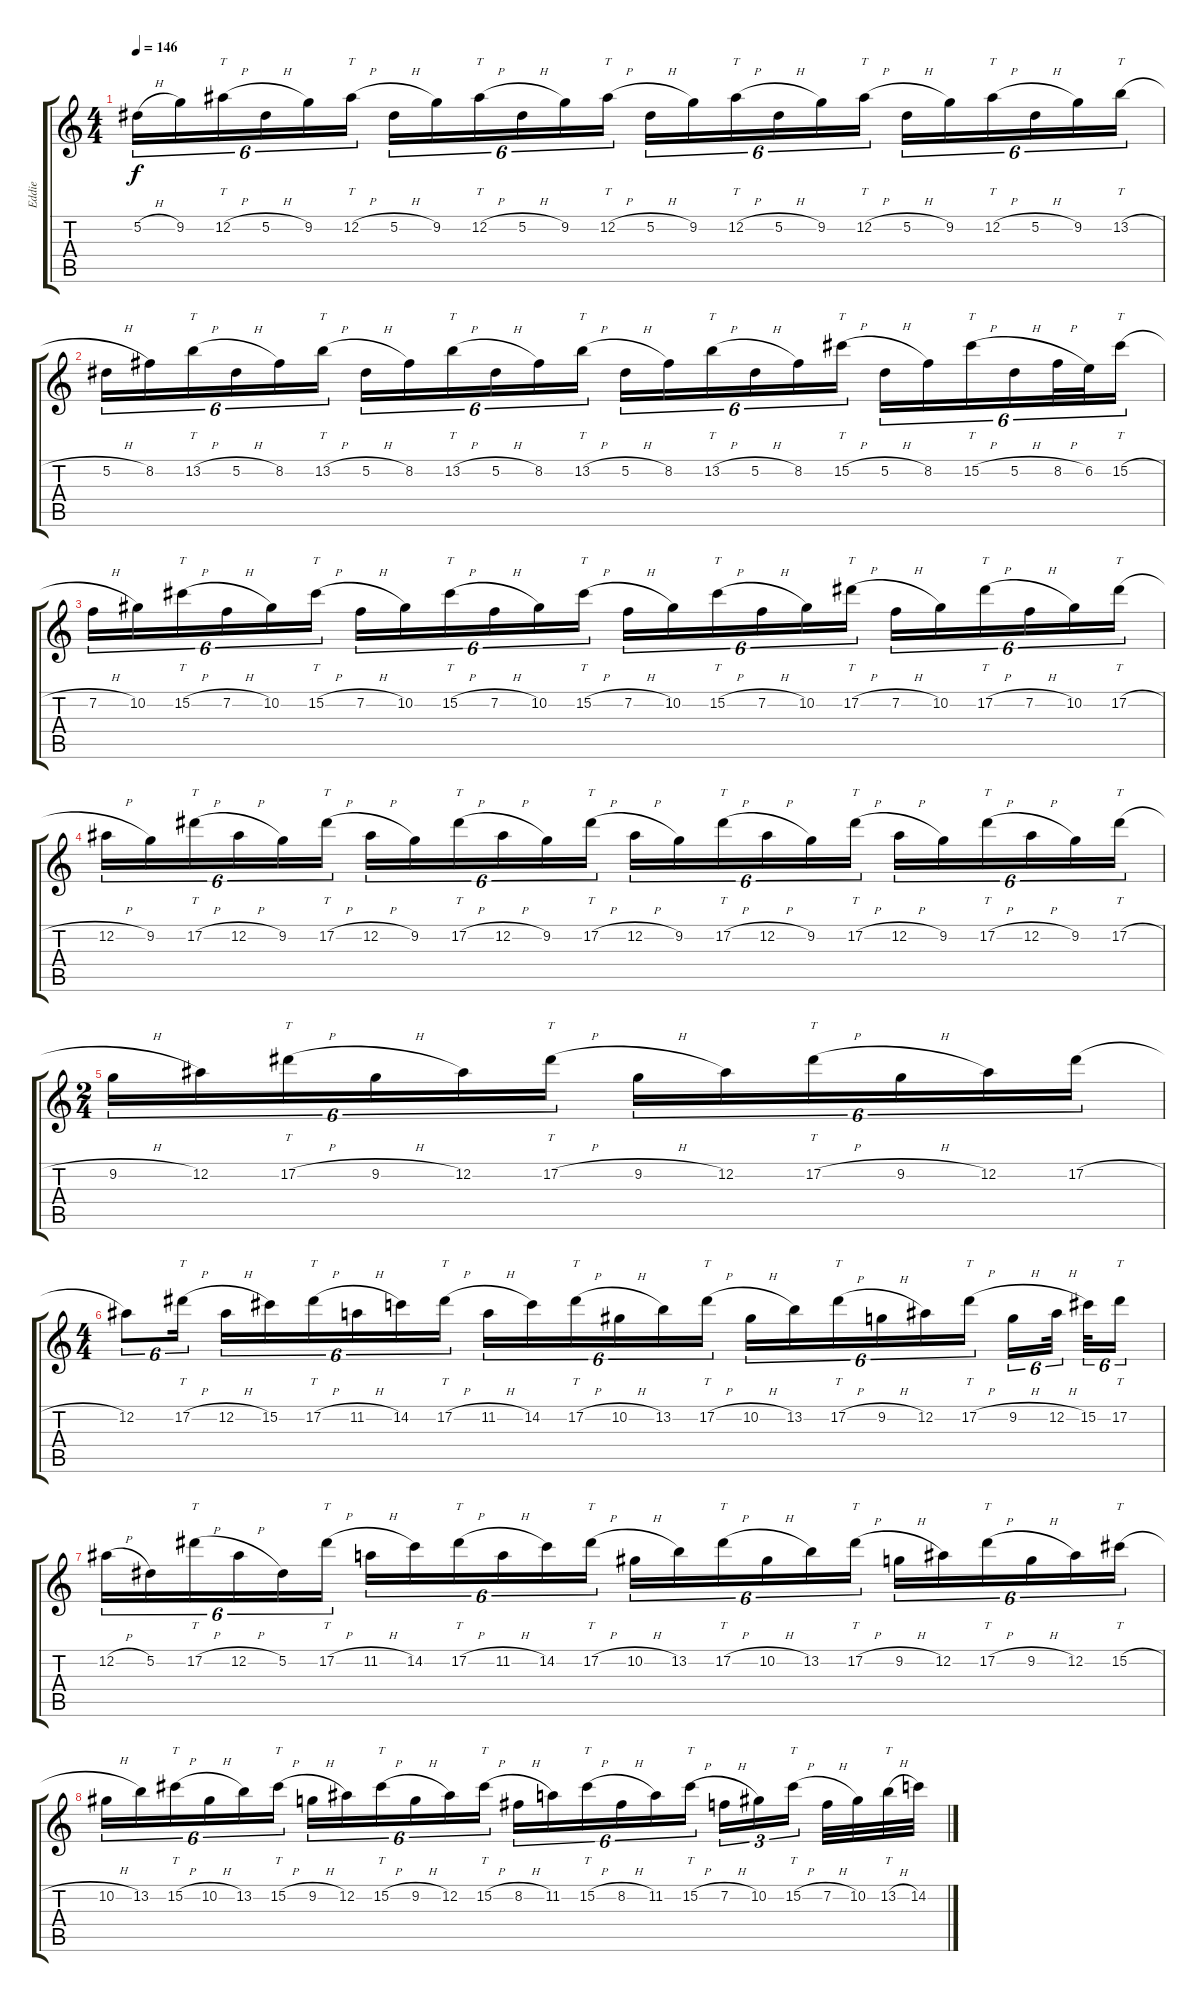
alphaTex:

\track ("Eddie" "Eddie") {instrument distortionguitar}
\staff {score tabs}
\tuning (Eb4 Bb3 Gb3 Db3 Ab2 Eb2) {hide}
\ts (4 4)
\tempo 146
\clef g2
\ks c
5.2{h}.16{tu (6 4) dy f} 9.2.16{tu (6 4)} 12.2{h}.16{tt tu (6 4)} 5.2{h}.16{tu (6 4)} 9.2.16{tu (6 4)} 12.2{h}.16{tt tu (6 4)} 5.2{h}.16{tu (6 4)} 9.2.16{tu (6 4)} 12.2{h}.16{tt tu (6 4)} 5.2{h}.16{tu (6 4)} 9.2.16{tu (6 4)} 12.2{h}.16{tt tu (6 4)} 5.2{h}.16{tu (6 4)} 9.2.16{tu (6 4)} 12.2{h}.16{tt tu (6 4)} 5.2{h}.16{tu (6 4)} 9.2.16{tu (6 4)} 12.2{h}.16{tt tu (6 4)} 5.2{h}.16{tu (6 4)} 9.2.16{tu (6 4)} 12.2{h}.16{tt tu (6 4)} 5.2{h}.16{tu (6 4)} 9.2.16{tu (6 4)} 13.2{h}.16{tt tu (6 4)} |
5.2{h}.16{tu (6 4)} 8.2.16{tu (6 4)} 13.2{h}.16{tt tu (6 4)} 5.2{h}.16{tu (6 4)} 8.2.16{tu (6 4)} 13.2{h}.16{tt tu (6 4)} 5.2{h}.16{tu (6 4)} 8.2.16{tu (6 4)} 13.2{h}.16{tt tu (6 4)} 5.2{h}.16{tu (6 4)} 8.2.16{tu (6 4)} 13.2{h}.16{tt tu (6 4)} 5.2{h}.16{tu (6 4)} 8.2.16{tu (6 4)} 13.2{h}.16{tt tu (6 4)} 5.2{h}.16{tu (6 4)} 8.2.16{tu (6 4)} 15.2{h}.16{tt tu (6 4)} 5.2{h}.16{tu (6 4)} 8.2.16{tu (6 4)} 15.2{h}.16{tt tu (6 4)} 5.2{h}.16{tu (6 4)} 8.2{h}.32{tu (6 4)} 6.2.32{tu (6 4)} 15.2{h}.16{tt tu (6 4)} |
7.2{h}.16{tu (6 4)} 10.2.16{tu (6 4)} 15.2{h}.16{tt tu (6 4)} 7.2{h}.16{tu (6 4)} 10.2.16{tu (6 4)} 15.2{h}.16{tt tu (6 4)} 7.2{h}.16{tu (6 4)} 10.2.16{tu (6 4)} 15.2{h}.16{tt tu (6 4)} 7.2{h}.16{tu (6 4)} 10.2.16{tu (6 4)} 15.2{h}.16{tt tu (6 4)} 7.2{h}.16{tu (6 4)} 10.2.16{tu (6 4)} 15.2{h}.16{tt tu (6 4)} 7.2{h}.16{tu (6 4)} 10.2.16{tu (6 4)} 17.2{h}.16{tt tu (6 4)} 7.2{h}.16{tu (6 4)} 10.2.16{tu (6 4)} 17.2{h}.16{tt tu (6 4)} 7.2{h}.16{tu (6 4)} 10.2.16{tu (6 4)} 17.2{h}.16{tt tu (6 4)} |
12.2{h}.16{tu (6 4)} 9.2.16{tu (6 4)} 17.2{h}.16{tt tu (6 4)} 12.2{h}.16{tu (6 4)} 9.2.16{tu (6 4)} 17.2{h}.16{tt tu (6 4)} 12.2{h}.16{tu (6 4)} 9.2.16{tu (6 4)} 17.2{h}.16{tt tu (6 4)} 12.2{h}.16{tu (6 4)} 9.2.16{tu (6 4)} 17.2{h}.16{tt tu (6 4)} 12.2{h}.16{tu (6 4)} 9.2.16{tu (6 4)} 17.2{h}.16{tt tu (6 4)} 12.2{h}.16{tu (6 4)} 9.2.16{tu (6 4)} 17.2{h}.16{tt tu (6 4)} 12.2{h}.16{tu (6 4)} 9.2.16{tu (6 4)} 17.2{h}.16{tt tu (6 4)} 12.2{h}.16{tu (6 4)} 9.2.16{tu (6 4)} 17.2{h}.16{tt tu (6 4)} |
\ts (2 4)
9.2{h}.16{tu (6 4)} 12.2.16{tu (6 4)} 17.2{h}.16{tt tu (6 4)} 9.2{h}.16{tu (6 4)} 12.2.16{tu (6 4)} 17.2{h}.16{tt tu (6 4)} 9.2{h}.16{tu (6 4)} 12.2.16{tu (6 4)} 17.2{h}.16{tt tu (6 4)} 9.2{h}.16{tu (6 4)} 12.2.16{tu (6 4)} 17.2{h}.16{tu (6 4)} |
\ts (4 4)
12.2.8{tu (6 4)} 17.2{h}.16{tt tu (6 4)} 12.2{h}.16{tu (6 4)} 15.2.16{tu (6 4)} 17.2{h}.16{tt tu (6 4)} 11.2{h}.16{tu (6 4)} 14.2.16{tu (6 4)} 17.2{h}.16{tt tu (6 4)} 11.2{h}.16{tu (6 4)} 14.2.16{tu (6 4)} 17.2{h}.16{tt tu (6 4)} 10.2{h}.16{tu (6 4)} 13.2.16{tu (6 4)} 17.2{h}.16{tt tu (6 4)} 10.2{h}.16{tu (6 4)} 13.2.16{tu (6 4)} 17.2{h}.16{tt tu (6 4)} 9.2{h}.16{tu (6 4)} 12.2.16{tu (6 4)} 17.2{h}.16{tt tu (6 4)} 9.2{h}.16{tu (6 4)} 12.2{h}.32{tu (6 4)} 15.2.32{tu (6 4)} 17.2.16{tt tu (6 4)} |
12.2{h}.16{tu (6 4)} 5.2.16{tu (6 4)} 17.2{h}.16{tt tu (6 4)} 12.2{h}.16{tu (6 4)} 5.2.16{tu (6 4)} 17.2{h}.16{tt tu (6 4)} 11.2{h}.16{tu (6 4)} 14.2.16{tu (6 4)} 17.2{h}.16{tt tu (6 4)} 11.2{h}.16{tu (6 4)} 14.2.16{tu (6 4)} 17.2{h}.16{tt tu (6 4)} 10.2{h}.16{tu (6 4)} 13.2.16{tu (6 4)} 17.2{h}.16{tt tu (6 4)} 10.2{h}.16{tu (6 4)} 13.2.16{tu (6 4)} 17.2{h}.16{tt tu (6 4)} 9.2{h}.16{tu (6 4)} 12.2.16{tu (6 4)} 17.2{h}.16{tt tu (6 4)} 9.2{h}.16{tu (6 4)} 12.2.16{tu (6 4)} 15.2{h}.16{tt tu (6 4)} |
10.2{h}.16{tu (6 4)} 13.2.16{tu (6 4)} 15.2{h}.16{tt tu (6 4)} 10.2{h}.16{tu (6 4)} 13.2.16{tu (6 4)} 15.2{h}.16{tt tu (6 4)} 9.2{h}.16{tu (6 4)} 12.2.16{tu (6 4)} 15.2{h}.16{tt tu (6 4)} 9.2{h}.16{tu (6 4)} 12.2.16{tu (6 4)} 15.2{h}.16{tt tu (6 4)} 8.2{h}.16{tu (6 4)} 11.2.16{tu (6 4)} 15.2{h}.16{tt tu (6 4)} 8.2{h}.16{tu (6 4)} 11.2.16{tu (6 4)} 15.2{h}.16{tt tu (6 4)} 7.2{h}.16{tu (3 2)} 10.2.16{tu (3 2)} 15.2{h}.16{tt tu (3 2)} 7.2{h}.32 10.2.32 13.2{h}.32{tt} 14.2{h}.32
